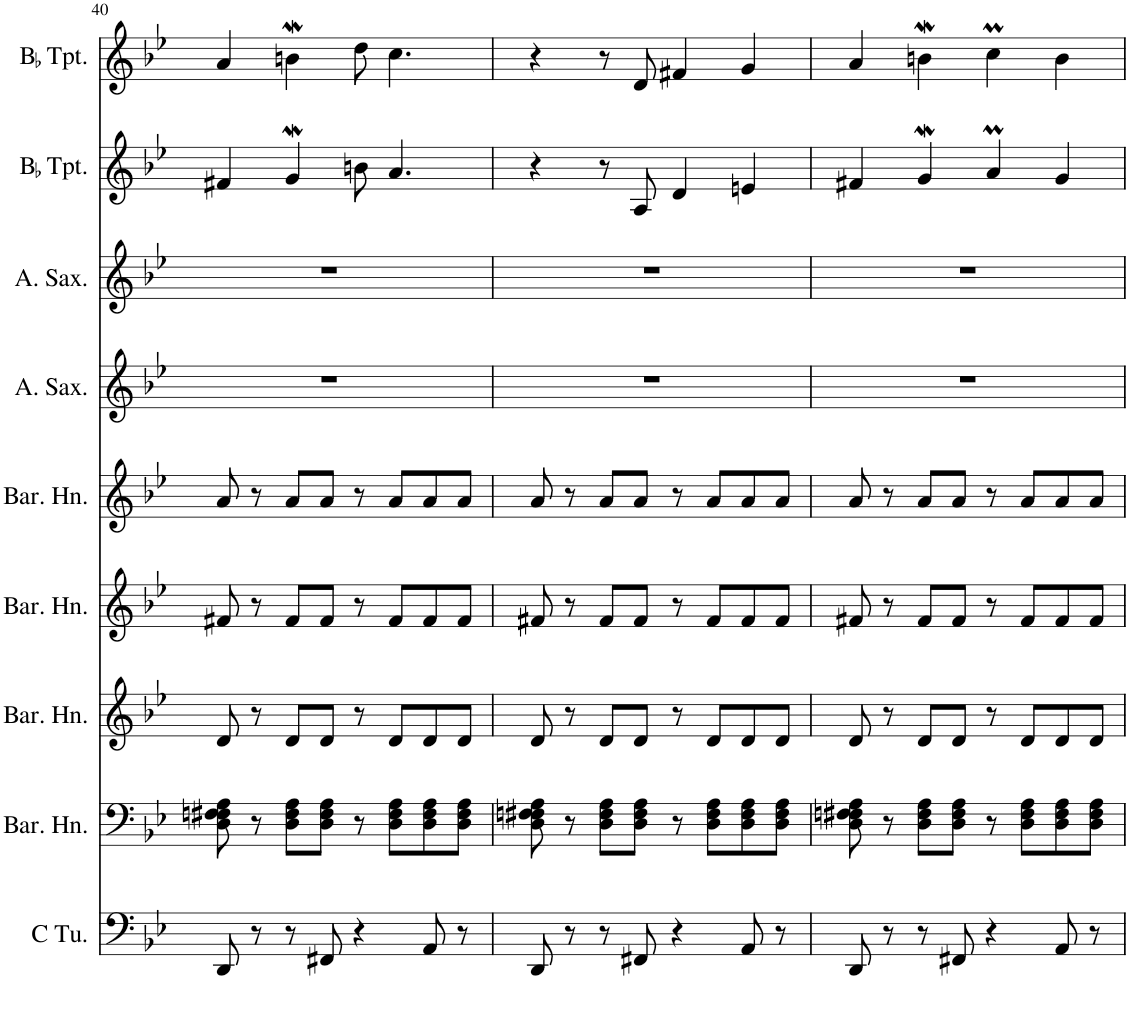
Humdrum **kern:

**kern	**kern	**kern	**kern	**kern	**kern	**kern	**kern	**kern
*part9	*part8	*part7	*part6	*part5	*part4	*part3	*part2	*part1
*staff9	*staff8	*staff7	*staff6	*staff5	*staff4	*staff3	*staff2	*staff1
*I"C Tuba	*I"Baritone Horn	*I"Baritone Horn	*I"Baritone Horn	*I"Baritone Horn	*I"Alto Saxophone	*I"Alto Saxophone	*I"BaccidentalFlat Trumpet	*I"BaccidentalFlat Trumpet
*I'C Tu.	*I'Bar. Hn.	*I'Bar. Hn.	*I'Bar. Hn.	*I'Bar. Hn.	*I'A. Sax.	*I'A. Sax.	*I'BaccidentalFlat Tpt.	*I'BaccidentalFlat Tpt.
!!LO:PB:g=z
*clefF4	*clefF4	*clefG2	*clefG2	*clefG2	*clefG2	*clefG2	*clefG2	*clefG2
*	*ITrd4c7	*ITrd4c7	*ITrd4c7	*ITrd4c7	*ITrd5c9	*ITrd5c9	*ITrd1c2	*ITrd1c2
*k[b-e-]	*k[b-e-]	*k[b-e-]	*k[b-e-]	*k[b-e-]	*k[b-e-]	*k[b-e-]	*k[b-e-]	*k[b-e-]
*M2/2	*M2/2	*M2/2	*M2/2	*M2/2	*M2/2	*M2/2	*M2/2	*M2/2
=40	=40	=40	=40	=40	=40	=40	=40	=40
8DD/	8D\ 8Fn\ 8F#X\ 8A\	8d/	8f#X/	8a/	1r	1r	4f#X/	4a/
8r	8r	8r	8r	8r	.	.	.	.
8r	8D\ 8F#\ 8A\L	8d/L	8f#/L	8a/L	.	.	4gW/	4bnW\
8FF#X/	8D\ 8F#\ 8A\J	8d/J	8f#/J	8a/J	.	.	.	.
4r	8r	8r	8r	8r	.	.	8bn\	8dd\
.	8D\ 8F#\ 8A\L	8d/L	8f#/L	8a/L	.	.	4.a/	4.cc\
8AA/	8D\ 8F#\ 8A\	8d/	8f#/	8a/	.	.	.	.
8r	8D\ 8F#\ 8A\J	8d/J	8f#/J	8a/J	.	.	.	.
=41	=41	=41	=41	=41	=41	=41	=41	=41
8DD/	8D\ 8Fn\ 8F#X\ 8A\	8d/	8f#X/	8a/	1r	1r	4r	4r
8r	8r	8r	8r	8r	.	.	.	.
8r	8D\ 8F#\ 8A\L	8d/L	8f#/L	8a/L	.	.	8r	8r
8FF#X/	8D\ 8F#\ 8A\J	8d/J	8f#/J	8a/J	.	.	8A/	8d/
4r	8r	8r	8r	8r	.	.	4d/	4f#X/
.	8D\ 8F#\ 8A\L	8d/L	8f#/L	8a/L	.	.	.	.
8AA/	8D\ 8F#\ 8A\	8d/	8f#/	8a/	.	.	4en/	4g/
8r	8D\ 8F#\ 8A\J	8d/J	8f#/J	8a/J	.	.	.	.
=42	=42	=42	=42	=42	=42	=42	=42	=42
8DD/	8D\ 8Fn\ 8F#X\ 8A\	8d/	8f#X/	8a/	1r	1r	4f#X/	4a/
8r	8r	8r	8r	8r	.	.	.	.
8r	8D\ 8F#\ 8A\L	8d/L	8f#/L	8a/L	.	.	4gW/	4bnW\
8FF#X/	8D\ 8F#\ 8A\J	8d/J	8f#/J	8a/J	.	.	.	.
4r	8r	8r	8r	8r	.	.	4am/	4ccM\
.	8D\ 8F#\ 8A\L	8d/L	8f#/L	8a/L	.	.	.	.
8AA/	8D\ 8F#\ 8A\	8d/	8f#/	8a/	.	.	4g/	4b\
8r	8D\ 8F#\ 8A\J	8d/J	8f#/J	8a/J	.	.	.	.
=	=	=	=	=	=	=	=	=
*-	*-	*-	*-	*-	*-	*-	*-	*-
